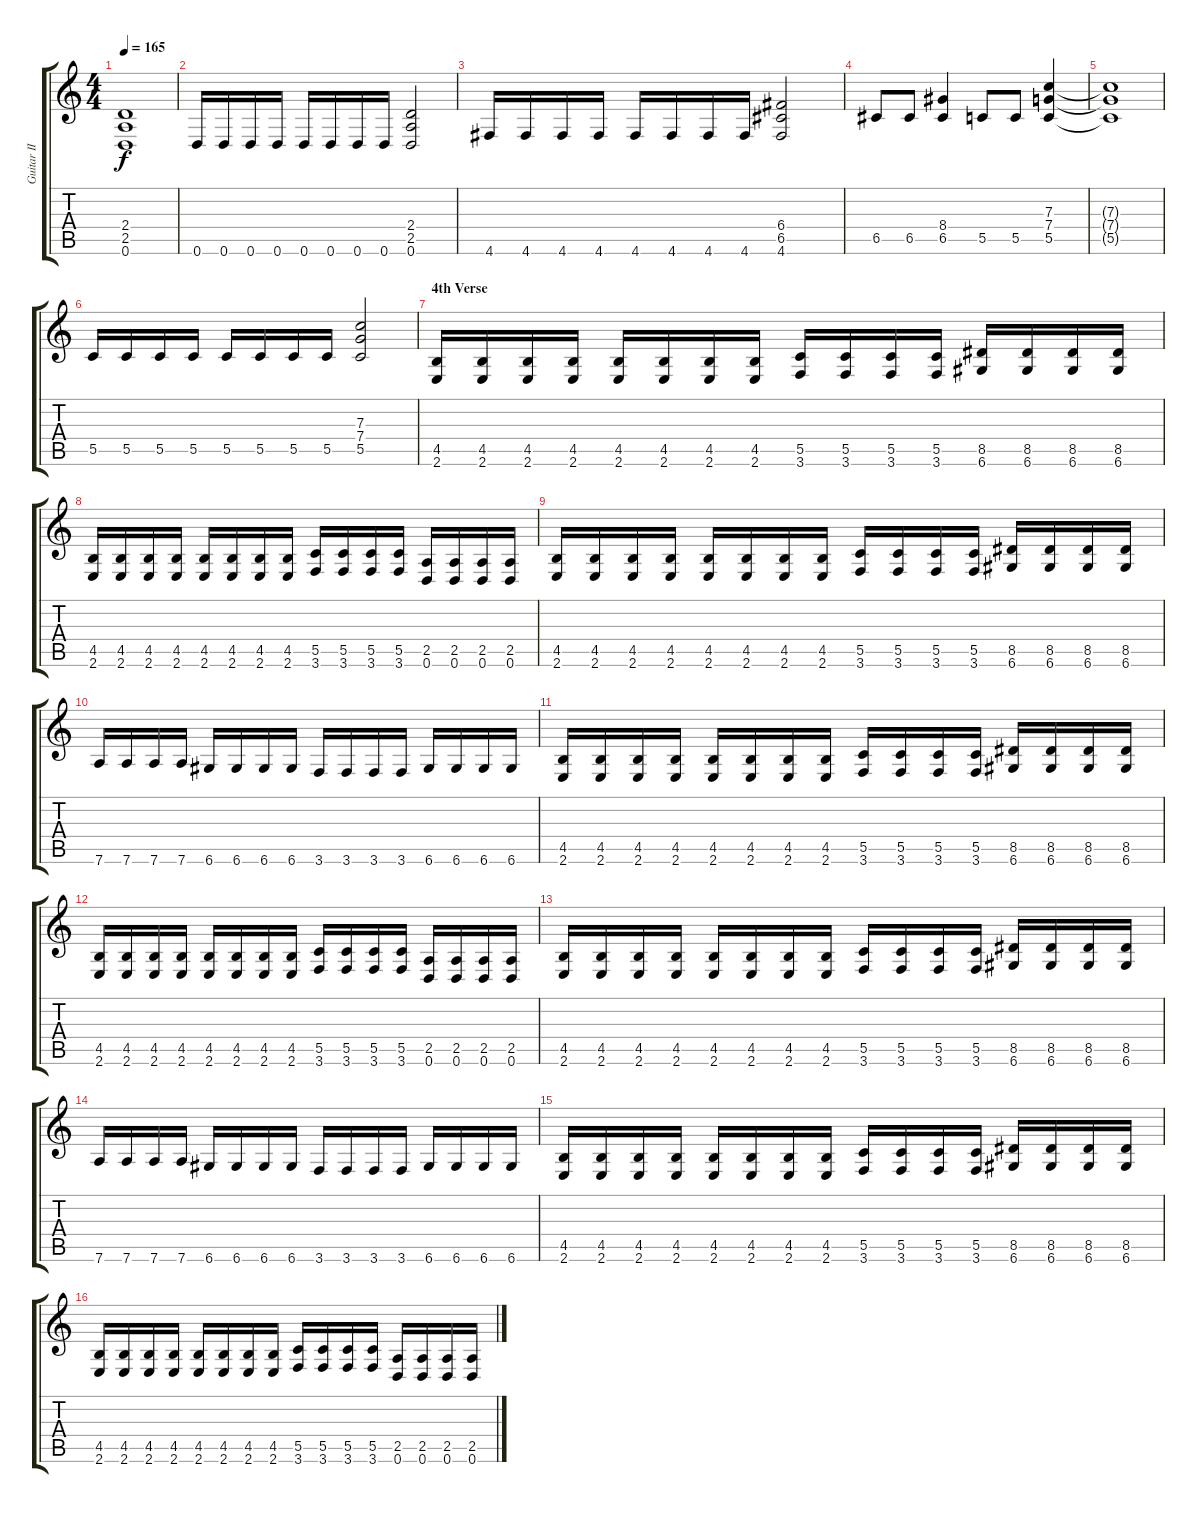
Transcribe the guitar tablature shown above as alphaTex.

\track ("Guitar II" "Guitar II") {instrument distortionguitar}
\staff {score tabs}
\tuning (D4 A3 F3 C3 G2 D2) {hide}
\ts (4 4)
\tempo 165
\clef g2
\ks c
(2.4{t} 2.5{t} 0.6{t}).1{dy f} |
0.6.16 0.6.16 0.6.16 0.6.16 0.6.16 0.6.16 0.6.16 0.6.16 (2.4 2.5 0.6).2 |
4.6.16 4.6.16 4.6.16 4.6.16 4.6.16 4.6.16 4.6.16 4.6.16 (6.4 6.5 4.6).2 |
6.5.8 6.5.8 (8.4 6.5).4 5.5.8 5.5.8 (7.3 7.4 5.5).4 |
(7.3{t} 7.4{t} 5.5{t}).1 |
5.5.16 5.5.16 5.5.16 5.5.16 5.5.16 5.5.16 5.5.16 5.5.16 (7.3 7.4 5.5).2 |
\section ("" "4th Verse")
(4.5 2.6).16 (4.5 2.6).16 (4.5 2.6).16 (4.5 2.6).16 (4.5 2.6).16 (4.5 2.6).16 (4.5 2.6).16 (4.5 2.6).16 (5.5 3.6).16 (5.5 3.6).16 (5.5 3.6).16 (5.5 3.6).16 (8.5 6.6).16 (8.5 6.6).16 (8.5 6.6).16 (8.5 6.6).16 |
(4.5 2.6).16 (4.5 2.6).16 (4.5 2.6).16 (4.5 2.6).16 (4.5 2.6).16 (4.5 2.6).16 (4.5 2.6).16 (4.5 2.6).16 (5.5 3.6).16 (5.5 3.6).16 (5.5 3.6).16 (5.5 3.6).16 (2.5 0.6).16 (2.5 0.6).16 (2.5 0.6).16 (2.5 0.6).16 |
(4.5 2.6).16 (4.5 2.6).16 (4.5 2.6).16 (4.5 2.6).16 (4.5 2.6).16 (4.5 2.6).16 (4.5 2.6).16 (4.5 2.6).16 (5.5 3.6).16 (5.5 3.6).16 (5.5 3.6).16 (5.5 3.6).16 (8.5 6.6).16 (8.5 6.6).16 (8.5 6.6).16 (8.5 6.6).16 |
7.6.16 7.6.16 7.6.16 7.6.16 6.6.16 6.6.16 6.6.16 6.6.16 3.6.16 3.6.16 3.6.16 3.6.16 6.6.16 6.6.16 6.6.16 6.6.16 |
(4.5 2.6).16 (4.5 2.6).16 (4.5 2.6).16 (4.5 2.6).16 (4.5 2.6).16 (4.5 2.6).16 (4.5 2.6).16 (4.5 2.6).16 (5.5 3.6).16 (5.5 3.6).16 (5.5 3.6).16 (5.5 3.6).16 (8.5 6.6).16 (8.5 6.6).16 (8.5 6.6).16 (8.5 6.6).16 |
(4.5 2.6).16 (4.5 2.6).16 (4.5 2.6).16 (4.5 2.6).16 (4.5 2.6).16 (4.5 2.6).16 (4.5 2.6).16 (4.5 2.6).16 (5.5 3.6).16 (5.5 3.6).16 (5.5 3.6).16 (5.5 3.6).16 (2.5 0.6).16 (2.5 0.6).16 (2.5 0.6).16 (2.5 0.6).16 |
(4.5 2.6).16 (4.5 2.6).16 (4.5 2.6).16 (4.5 2.6).16 (4.5 2.6).16 (4.5 2.6).16 (4.5 2.6).16 (4.5 2.6).16 (5.5 3.6).16 (5.5 3.6).16 (5.5 3.6).16 (5.5 3.6).16 (8.5 6.6).16 (8.5 6.6).16 (8.5 6.6).16 (8.5 6.6).16 |
7.6.16 7.6.16 7.6.16 7.6.16 6.6.16 6.6.16 6.6.16 6.6.16 3.6.16 3.6.16 3.6.16 3.6.16 6.6.16 6.6.16 6.6.16 6.6.16 |
(4.5 2.6).16 (4.5 2.6).16 (4.5 2.6).16 (4.5 2.6).16 (4.5 2.6).16 (4.5 2.6).16 (4.5 2.6).16 (4.5 2.6).16 (5.5 3.6).16 (5.5 3.6).16 (5.5 3.6).16 (5.5 3.6).16 (8.5 6.6).16 (8.5 6.6).16 (8.5 6.6).16 (8.5 6.6).16 |
(4.5 2.6).16 (4.5 2.6).16 (4.5 2.6).16 (4.5 2.6).16 (4.5 2.6).16 (4.5 2.6).16 (4.5 2.6).16 (4.5 2.6).16 (5.5 3.6).16 (5.5 3.6).16 (5.5 3.6).16 (5.5 3.6).16 (2.5 0.6).16 (2.5 0.6).16 (2.5 0.6).16 (2.5 0.6).16
